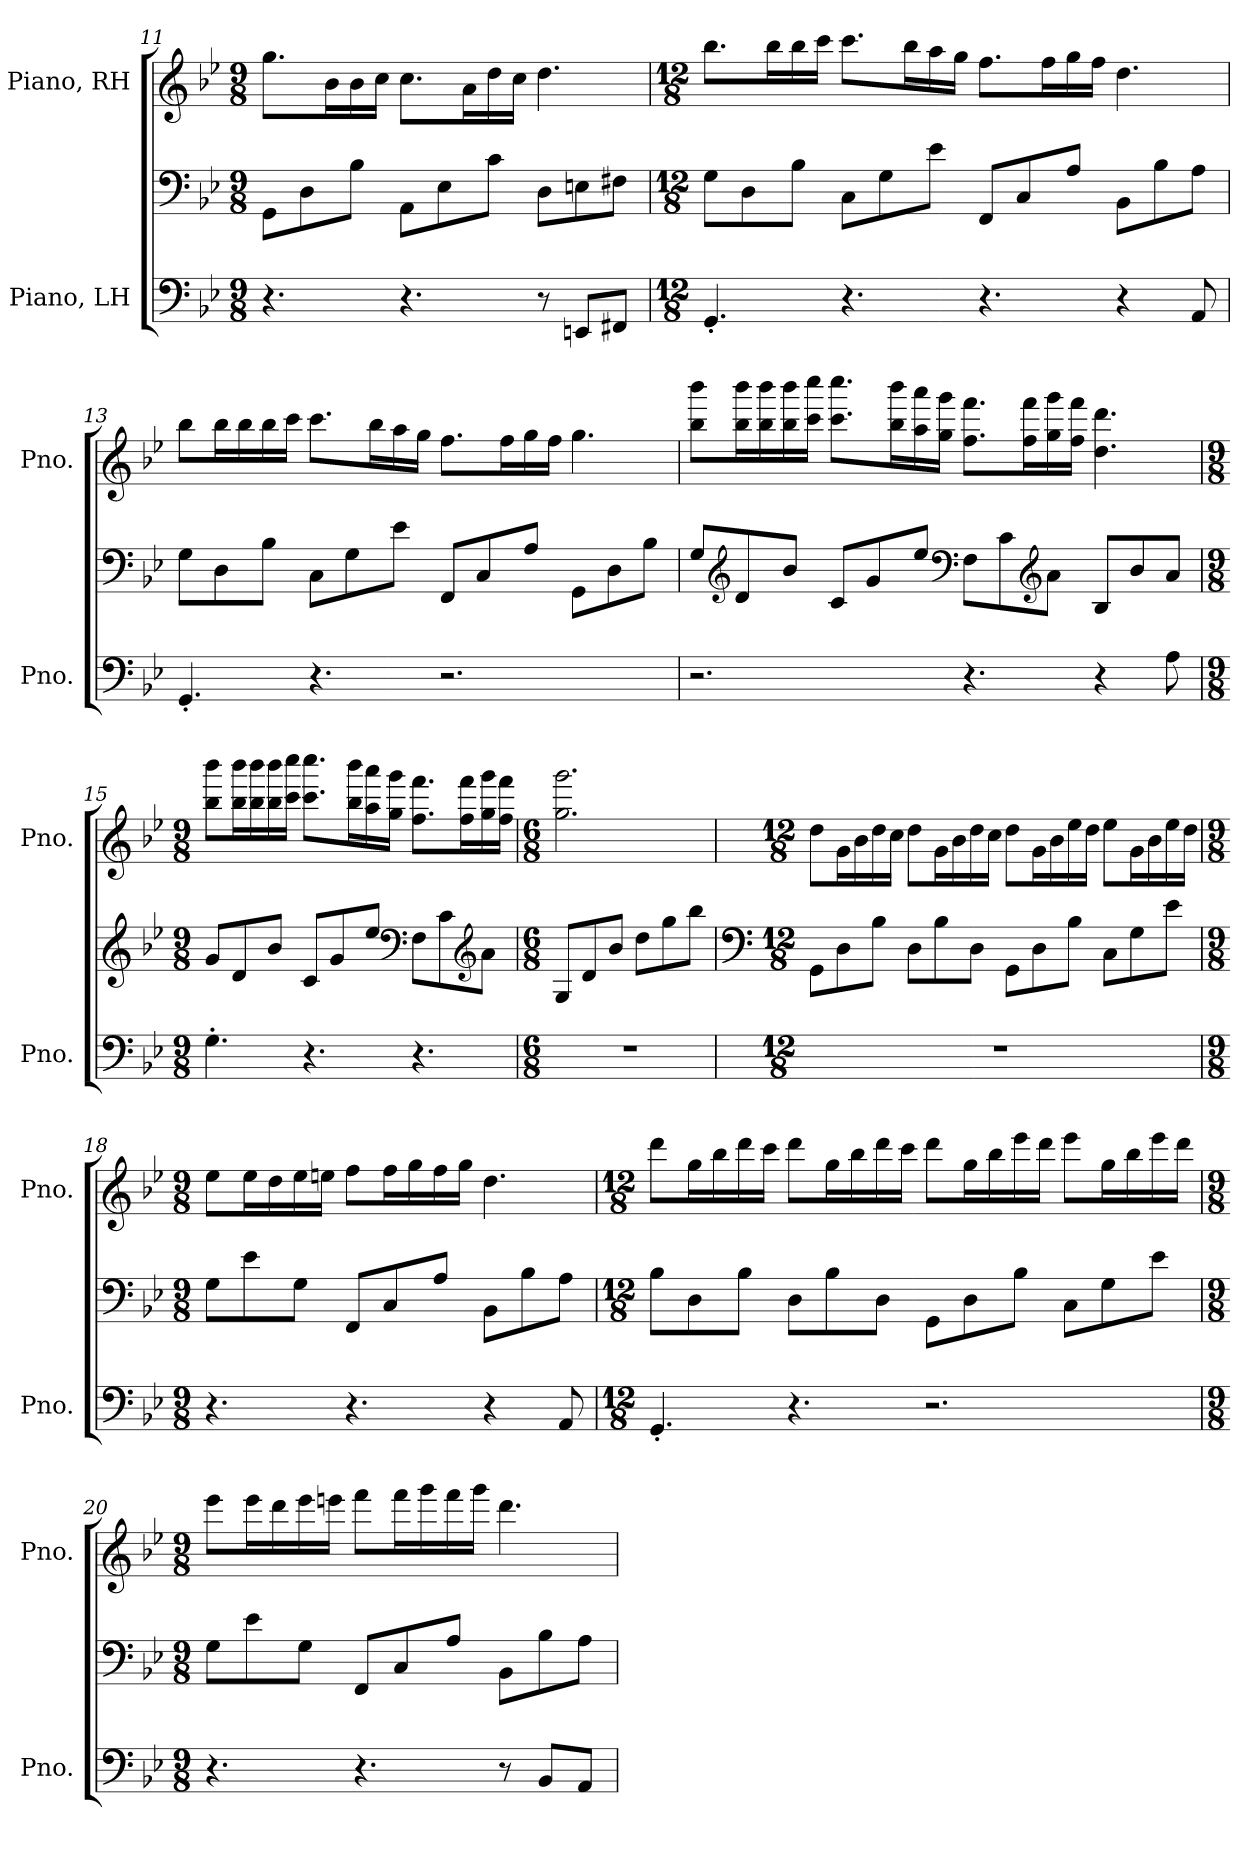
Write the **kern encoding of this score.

**kern	**kern	**kern
*part2	*part2	*part1
*staff3	*staff2	*staff1
*I"Piano, LH	*	*I"Piano, RH
*I'Pno.	*	*I'Pno.
!!LO:LB:g=z
*clefF4	*clefF4	*clefG2
*k[b-e-]	*k[b-e-]	*k[b-e-]
*M9/8	*M9/8	*M9/8
=11	=11	=11
4.r	8GG\L	8.gg\L
.	8D\	.
.	.	16b-\L
.	8B-\J	16b-\
.	.	16cc\JJ
4.r	8AA\L	8.cc\L
.	8E-\	.
.	.	16a\L
.	8c\J	16dd\
.	.	16cc\JJ
8r	8D\L	4.dd\
8EEn/L	8En\	.
8FF#X/J	8F#X\J	.
=12	=12	=12
*M12/8	*M12/8	*M12/8
4.GG'/	8G\L	8.bb-\L
.	8D\	.
.	.	16bb-\L
.	8B-\J	16bb-\
.	.	16ccc\JJ
4.r	8C\L	8.ccc\L
.	8G\	.
.	.	16bb-\L
.	8e-\J	16aa\
.	.	16gg\JJ
4.r	8FF/L	8.ff\L
.	8C/	.
.	.	16ff\L
.	8A/J	16gg\
.	.	16ff\JJ
4r	8BB-\L	4.dd\
.	8B-\	.
8AA/	8A\J	.
!!LO:LB:g=z
=13	=13	=13
4.GG'/	8G\L	8bb-\L
.	8D\	16bb-\L
.	.	16bb-\
.	8B-\J	16bb-\
.	.	16ccc\JJ
4.r	8C\L	8.ccc\L
.	8G\	.
.	.	16bb-\L
.	8e-\J	16aa\
.	.	16gg\JJ
2.r	8FF/L	8.ff\L
.	8C/	.
.	.	16ff\L
.	8A/J	16gg\
.	.	16ff\JJ
.	8GG\L	4.gg\
.	8D\	.
.	8B-\J	.
!!LO:LB:g=z
=14	=14	=14
2.r	8G/L	8bb-\ 8bbb-\L
*	*clefG2	*
.	8d/	16bb-\ 16bbb-\L
.	.	16bb-\ 16bbb-\
.	8b-/J	16bb-\ 16bbb-\
.	.	16ccc\ 16cccc\JJ
.	8c/L	8.ccc\ 8.cccc\L
.	8g/	.
.	.	16bb-\ 16bbb-\L
.	8ee-/J	16aa\ 16aaa\
.	.	16gg\ 16ggg\JJ
*	*clefF4	*
4.r	8F\L	8.ff\ 8.fff\L
.	8c\	.
.	.	16ff\ 16fff\L
*	*clefG2	*
.	8a\J	16gg\ 16ggg\
.	.	16ff\ 16fff\JJ
4r	8B-/L	4.dd\ 4.ddd\
.	8b-/	.
8A\	8a/J	.
!!LO:PB:g=z
=15	=15	=15
*M9/8	*M9/8	*M9/8
4.G'\	8g/L	8bb-\ 8bbb-\L
.	8d/	16bb-\ 16bbb-\L
.	.	16bb-\ 16bbb-\
.	8b-/J	16bb-\ 16bbb-\
.	.	16ccc\ 16cccc\JJ
4.r	8c/L	8.ccc\ 8.cccc\L
.	8g/	.
.	.	16bb-\ 16bbb-\L
.	8ee-/J	16aa\ 16aaa\
.	.	16gg\ 16ggg\JJ
*	*clefF4	*
4.r	8F\L	8.ff\ 8.fff\L
.	8c\	.
.	.	16ff\ 16fff\L
*	*clefG2	*
.	8a\J	16gg\ 16ggg\
.	.	16ff\ 16fff\JJ
=16	=16	=16
*M6/8	*M6/8	*M6/8
2.r	8G/L	2.gg\ 2.ggg\
.	8d/	.
.	8b-/J	.
.	8dd\L	.
.	8gg\	.
.	8bb-\J	.
!!LO:LB:g=z
=17	=17	=17
*	*clefF4	*
*M12/8	*M12/8	*M12/8
1.r	8GG\L	8dd\L
.	8D\	16g\L
.	.	16b-\
.	8B-\J	16dd\
.	.	16cc\JJ
.	8D\L	8dd\L
.	8B-\	16g\L
.	.	16b-\
.	8D\J	16dd\
.	.	16cc\JJ
.	8GG\L	8dd\L
.	8D\	16g\L
.	.	16b-\
.	8B-\J	16ee-\
.	.	16dd\JJ
.	8C\L	8ee-\L
.	8G\	16g\L
.	.	16b-\
.	8e-\J	16ee-\
.	.	16dd\JJ
=18	=18	=18
*M9/8	*M9/8	*M9/8
4.r	8G\L	8ee-\L
.	8e-\	16ee-\L
.	.	16dd\
.	8G\J	16ee-\
.	.	16een\JJ
4.r	8FF/L	8ff\L
.	8C/	16ff\L
.	.	16gg\
.	8A/J	16ff\
.	.	16gg\JJ
4r	8BB-\L	4.dd\
.	8B-\	.
8AA/	8A\J	.
!!LO:LB:g=z
=19	=19	=19
*M12/8	*M12/8	*M12/8
4.GG'/	8B-\L	8ddd\L
.	8D\	16gg\L
.	.	16bb-\
.	8B-\J	16ddd\
.	.	16ccc\JJ
4.r	8D\L	8ddd\L
.	8B-\	16gg\L
.	.	16bb-\
.	8D\J	16ddd\
.	.	16ccc\JJ
2.r	8GG\L	8ddd\L
.	8D\	16gg\L
.	.	16bb-\
.	8B-\J	16eee-\
.	.	16ddd\JJ
.	8C\L	8eee-\L
.	8G\	16gg\L
.	.	16bb-\
.	8e-\J	16eee-\
.	.	16ddd\JJ
!!LO:LB:g=z
=20	=20	=20
*M9/8	*M9/8	*M9/8
4.r	8G\L	8eee-\L
.	8e-\	16eee-\L
.	.	16ddd\
.	8G\J	16eee-\
.	.	16eeen\JJ
4.r	8FF/L	8fff\L
.	8C/	16fff\L
.	.	16ggg\
.	8A/J	16fff\
.	.	16ggg\JJ
8r	8BB-\L	4.ddd\
8BB-/L	8B-\	.
8AA/J	8A\J	.
=	=	=
*-	*-	*-
